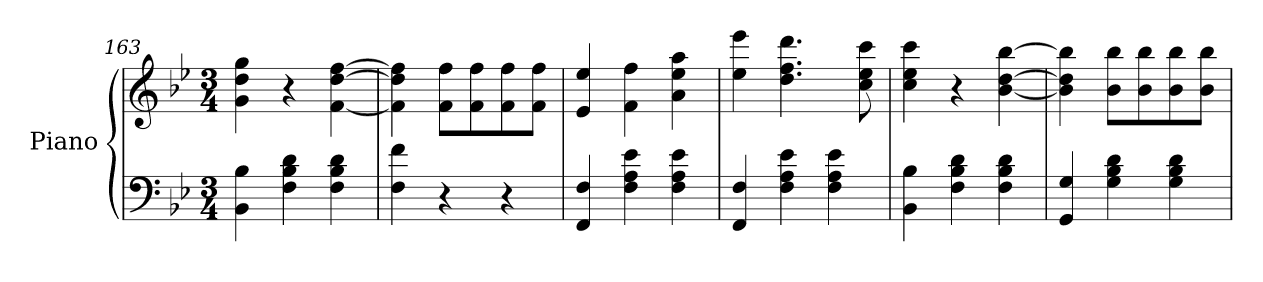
**kern	**kern
*part1	*part1
*staff2	*staff1
*I"Piano	*
*I'Pno.	*
!!LO:LB:g=z
*clefF4	*clefG2
*k[b-e-]	*k[b-e-]
*M3/4	*M3/4
=163	=163
4BB-\ 4B-\	4g\ 4dd\ 4gg\
4F\ 4B-\ 4d\	4r
4F\ 4B-\ 4d\	[4f\ [4dd\ [4ff\
=164	=164
4F\ 4f\	4f\] 4dd\] 4ff\]
4r	8f\ 8ff\L
.	8f\ 8ff\
4r	8f\ 8ff\
.	8f\ 8ff\J
=165	=165
4FF/ 4F/	4e-/ 4ee-/
4F\ 4A\ 4e-\	4f\ 4ff\
4F\ 4A\ 4e-\	4a\ 4ee-\ 4aa\
=166	=166
4FF/ 4F/	4ee-\ 4eee-\
4F\ 4A\ 4e-\	4.dd\ 4.ff\ 4.ddd\
4F\ 4A\ 4e-\	.
.	8cc\ 8ee-\ 8ccc\
=167	=167
4BB-\ 4B-\	4cc\ 4ee-\ 4ccc\
4F\ 4B-\ 4d\	4r
4F\ 4B-\ 4d\	[4b-\ [4dd\ [4bb-\
=168	=168
4GG/ 4G/	4b-\] 4dd\] 4bb-\]
4G\ 4B-\ 4d\	8b-\ 8bb-\L
.	8b-\ 8bb-\
4G\ 4B-\ 4d\	8b-\ 8bb-\
.	8b-\ 8bb-\J
=	=
*-	*-
